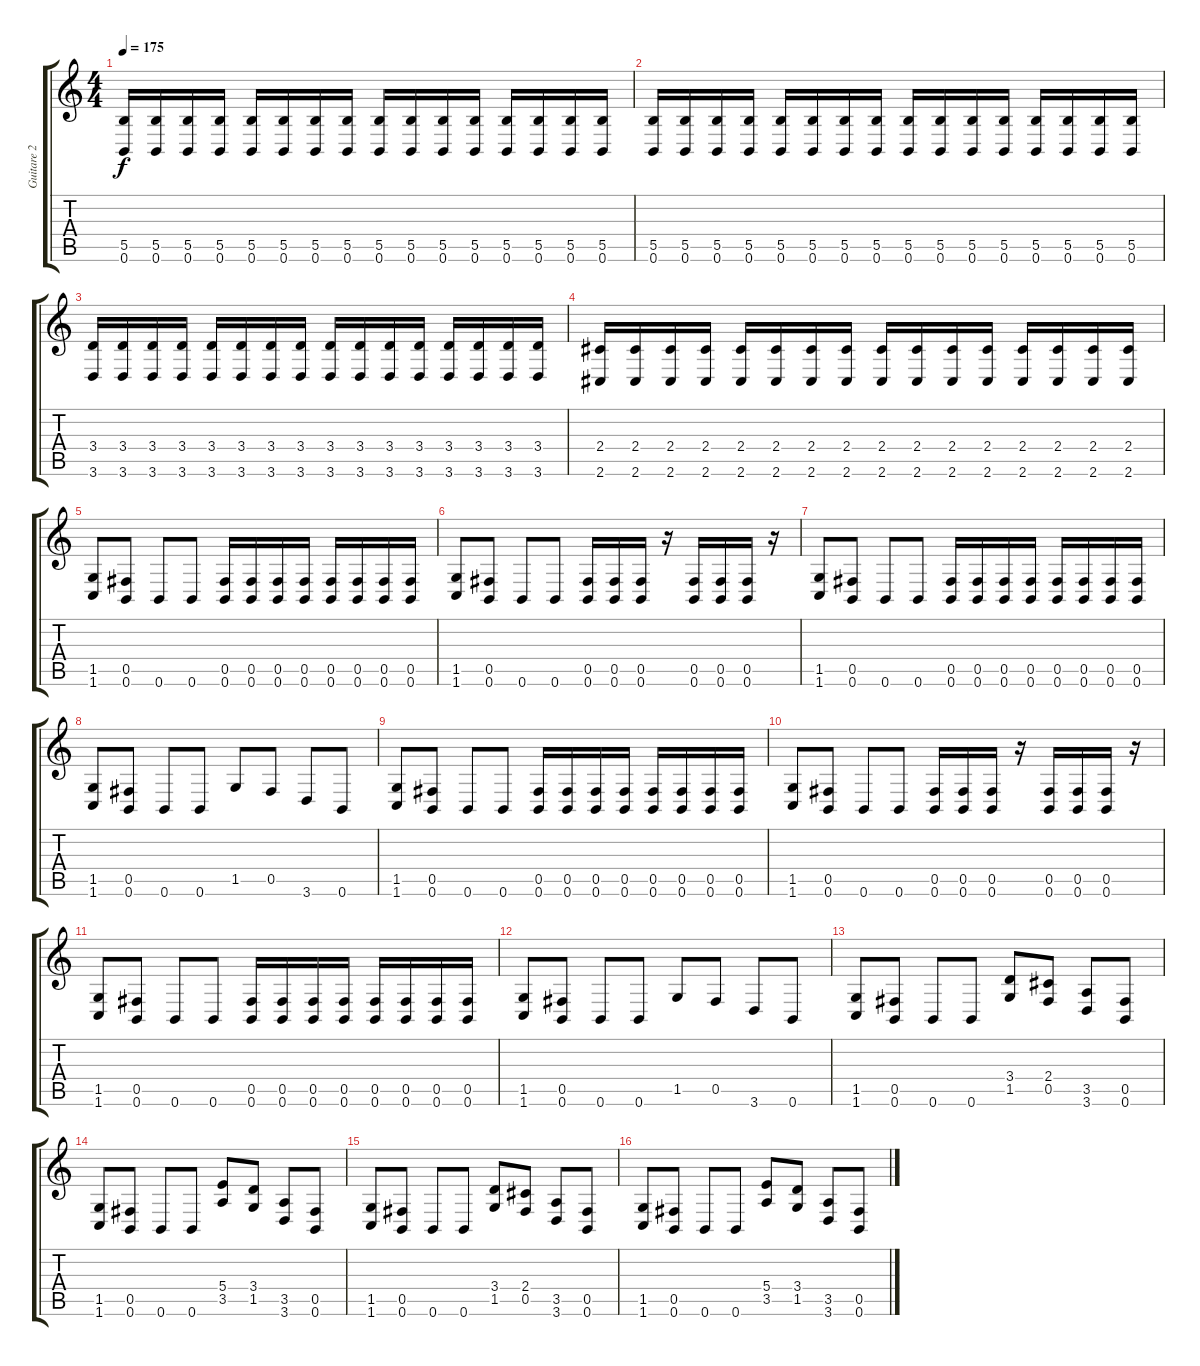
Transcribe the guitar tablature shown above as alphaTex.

\track ("Guitare 2" "Guitare 2") {instrument distortionguitar}
\staff {score tabs}
\tuning (Db4 Ab3 E3 B2 Gb2 B1) {hide}
\ts (4 4)
\tempo 175
\clef g2
\ks c
(5.5 0.6).16{dy f} (5.5 0.6).16 (5.5 0.6).16 (5.5 0.6).16 (5.5 0.6).16 (5.5 0.6).16 (5.5 0.6).16 (5.5 0.6).16 (5.5 0.6).16 (5.5 0.6).16 (5.5 0.6).16 (5.5 0.6).16 (5.5 0.6).16 (5.5 0.6).16 (5.5 0.6).16 (5.5 0.6).16 |
(5.5 0.6).16 (5.5 0.6).16 (5.5 0.6).16 (5.5 0.6).16 (5.5 0.6).16 (5.5 0.6).16 (5.5 0.6).16 (5.5 0.6).16 (5.5 0.6).16 (5.5 0.6).16 (5.5 0.6).16 (5.5 0.6).16 (5.5 0.6).16 (5.5 0.6).16 (5.5 0.6).16 (5.5 0.6).16 |
(3.4 3.6).16 (3.4 3.6).16 (3.4 3.6).16 (3.4 3.6).16 (3.4 3.6).16 (3.4 3.6).16 (3.4 3.6).16 (3.4 3.6).16 (3.4 3.6).16 (3.4 3.6).16 (3.4 3.6).16 (3.4 3.6).16 (3.4 3.6).16 (3.4 3.6).16 (3.4 3.6).16 (3.4 3.6).16 |
(2.4 2.6).16 (2.4 2.6).16 (2.4 2.6).16 (2.4 2.6).16 (2.4 2.6).16 (2.4 2.6).16 (2.4 2.6).16 (2.4 2.6).16 (2.4 2.6).16 (2.4 2.6).16 (2.4 2.6).16 (2.4 2.6).16 (2.4 2.6).16 (2.4 2.6).16 (2.4 2.6).16 (2.4 2.6).16 |
(1.5 1.6).8 (0.5 0.6).8 0.6.8 0.6.8 (0.5 0.6).16 (0.5 0.6).16 (0.5 0.6).16 (0.5 0.6).16 (0.5 0.6).16 (0.5 0.6).16 (0.5 0.6).16 (0.5 0.6).16 |
(1.5 1.6).8 (0.5 0.6).8 0.6.8 0.6.8 (0.5 0.6).16 (0.5 0.6).16 (0.5 0.6).16 r.16 (0.5 0.6).16 (0.5 0.6).16 (0.5 0.6).16 r.16 |
(1.5 1.6).8 (0.5 0.6).8 0.6.8 0.6.8 (0.5 0.6).16 (0.5 0.6).16 (0.5 0.6).16 (0.5 0.6).16 (0.5 0.6).16 (0.5 0.6).16 (0.5 0.6).16 (0.5 0.6).16 |
(1.5 1.6).8 (0.5 0.6).8 0.6.8 0.6.8 1.5.8 0.5.8 3.6.8 0.6.8 |
(1.5 1.6).8 (0.5 0.6).8 0.6.8 0.6.8 (0.5 0.6).16 (0.5 0.6).16 (0.5 0.6).16 (0.5 0.6).16 (0.5 0.6).16 (0.5 0.6).16 (0.5 0.6).16 (0.5 0.6).16 |
(1.5 1.6).8 (0.5 0.6).8 0.6.8 0.6.8 (0.5 0.6).16 (0.5 0.6).16 (0.5 0.6).16 r.16 (0.5 0.6).16 (0.5 0.6).16 (0.5 0.6).16 r.16 |
(1.5 1.6).8 (0.5 0.6).8 0.6.8 0.6.8 (0.5 0.6).16 (0.5 0.6).16 (0.5 0.6).16 (0.5 0.6).16 (0.5 0.6).16 (0.5 0.6).16 (0.5 0.6).16 (0.5 0.6).16 |
(1.5 1.6).8 (0.5 0.6).8 0.6.8 0.6.8 1.5.8 0.5.8 3.6.8 0.6.8 |
(1.5 1.6).8 (0.5 0.6).8 0.6.8 0.6.8 (3.4 1.5).8 (2.4 0.5).8 (3.5 3.6).8 (0.5 0.6).8 |
(1.5 1.6).8 (0.5 0.6).8 0.6.8 0.6.8 (5.4 3.5).8 (3.4 1.5).8 (3.5 3.6).8 (0.5 0.6).8 |
(1.5 1.6).8 (0.5 0.6).8 0.6.8 0.6.8 (3.4 1.5).8 (2.4 0.5).8 (3.5 3.6).8 (0.5 0.6).8 |
(1.5 1.6).8 (0.5 0.6).8 0.6.8 0.6.8 (5.4 3.5).8 (3.4 1.5).8 (3.5 3.6).8 (0.5 0.6).8
